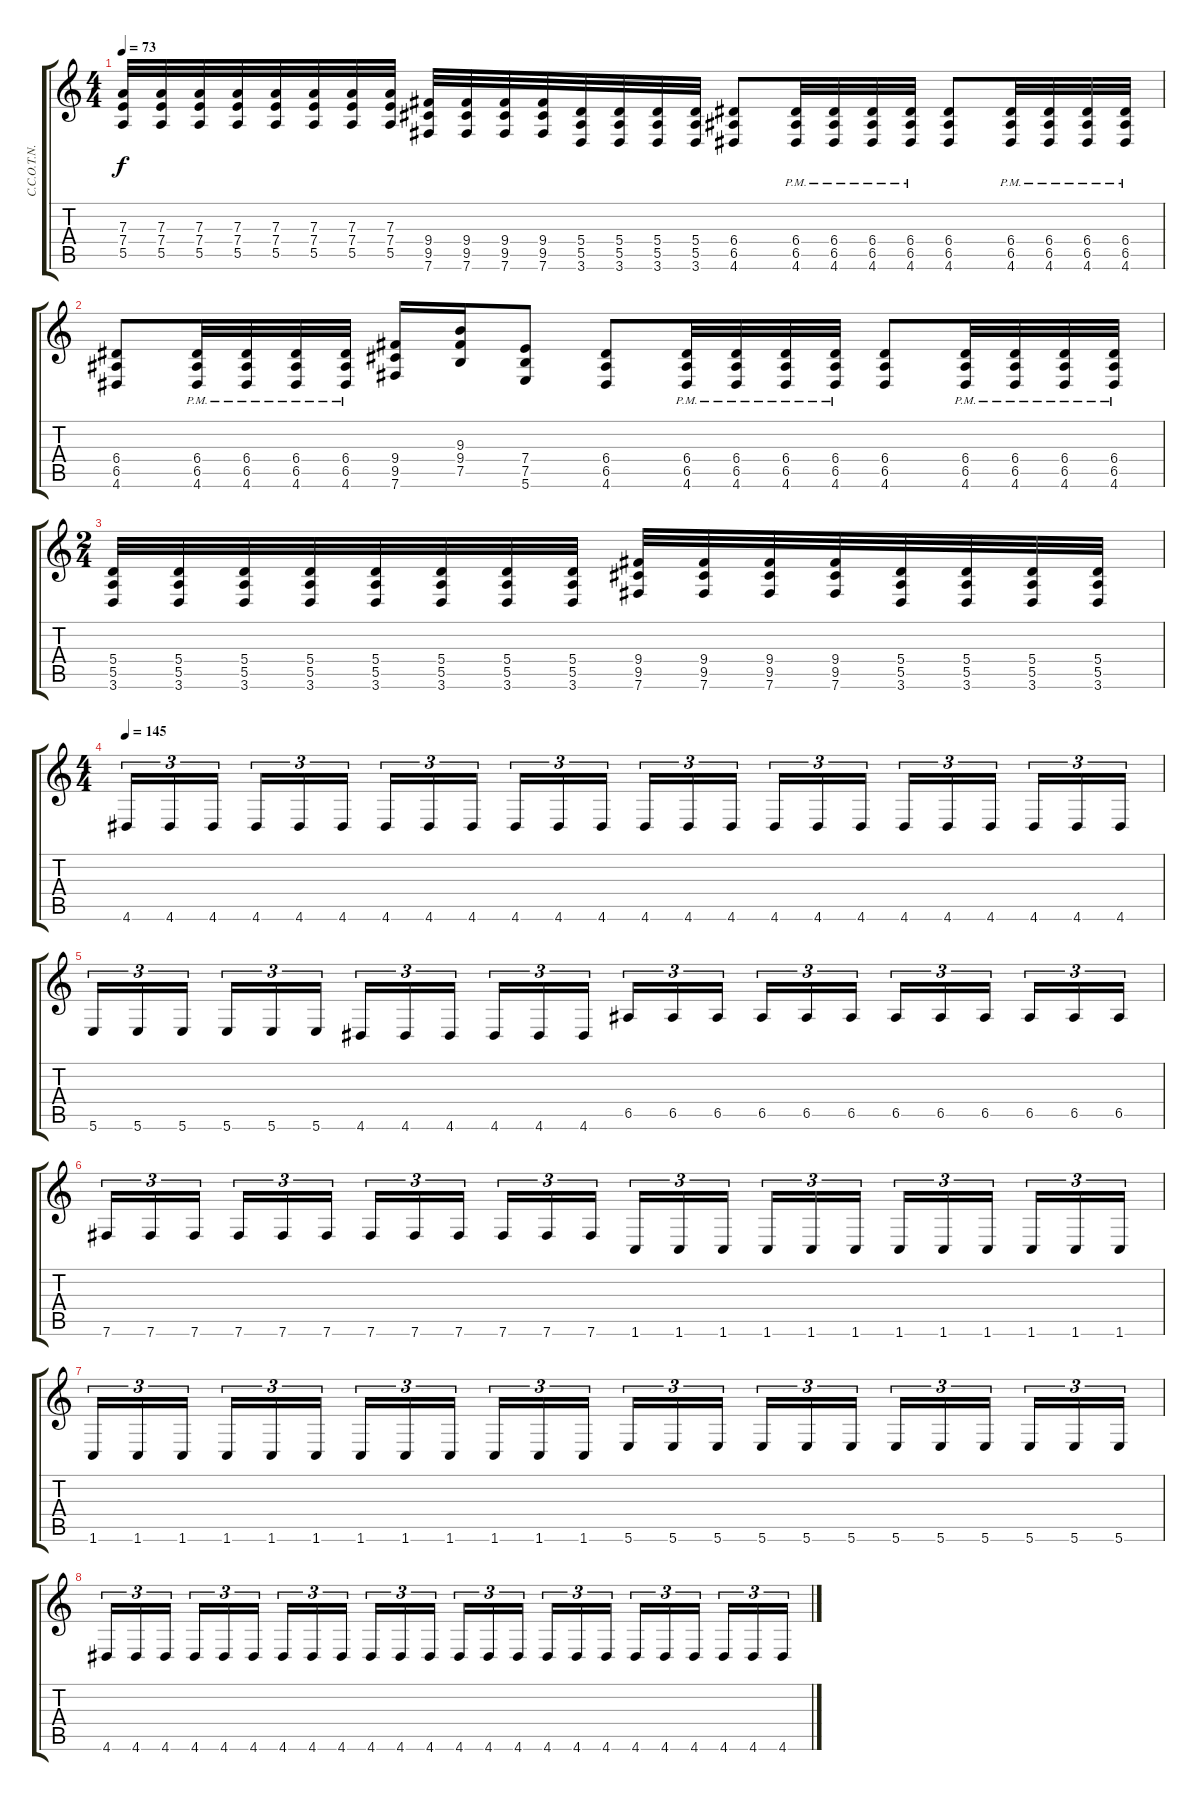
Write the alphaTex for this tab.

\track ("C.C.O.T.N." "C.C.O.T.N.") {instrument overdrivenguitar}
\staff {score tabs}
\tuning (B3 Gb3 D3 A2 E2 B1) {hide}
\ts (4 4)
\tempo 73
\clef g2
\ks c
(7.3 7.4 5.5).32{dy f} (7.3 7.4 5.5).32 (7.3 7.4 5.5).32 (7.3 7.4 5.5).32 (7.3 7.4 5.5).32 (7.3 7.4 5.5).32 (7.3 7.4 5.5).32 (7.3 7.4 5.5).32 (9.4 9.5 7.6).32 (9.4 9.5 7.6).32 (9.4 9.5 7.6).32 (9.4 9.5 7.6).32 (5.4 5.5 3.6).32 (5.4 5.5 3.6).32 (5.4 5.5 3.6).32 (5.4 5.5 3.6).32 (6.4 6.5 4.6).8 (6.4{pm} 6.5{pm} 4.6{pm}).32 (6.4{pm} 6.5{pm} 4.6{pm}).32 (6.4{pm} 6.5{pm} 4.6{pm}).32 (6.4{pm} 6.5{pm} 4.6{pm}).32 (6.4 6.5 4.6).8 (6.4{pm} 6.5{pm} 4.6{pm}).32 (6.4{pm} 6.5{pm} 4.6{pm}).32 (6.4{pm} 6.5{pm} 4.6{pm}).32 (6.4{pm} 6.5{pm} 4.6{pm}).32 |
(6.4 6.5 4.6).8 (6.4{pm} 6.5{pm} 4.6{pm}).32 (6.4{pm} 6.5{pm} 4.6{pm}).32 (6.4{pm} 6.5{pm} 4.6{pm}).32 (6.4{pm} 6.5{pm} 4.6{pm}).32 (9.4 9.5 7.6).16 (9.3 9.4 7.5).16 (7.4 7.5 5.6).8 (6.4 6.5 4.6).8 (6.4{pm} 6.5{pm} 4.6{pm}).32 (6.4{pm} 6.5{pm} 4.6{pm}).32 (6.4{pm} 6.5{pm} 4.6{pm}).32 (6.4{pm} 6.5{pm} 4.6{pm}).32 (6.4 6.5 4.6).8 (6.4{pm} 6.5{pm} 4.6{pm}).32 (6.4{pm} 6.5{pm} 4.6{pm}).32 (6.4{pm} 6.5{pm} 4.6{pm}).32 (6.4{pm} 6.5{pm} 4.6{pm}).32 |
\ts (2 4)
(5.4 5.5 3.6).32 (5.4 5.5 3.6).32 (5.4 5.5 3.6).32 (5.4 5.5 3.6).32 (5.4 5.5 3.6).32 (5.4 5.5 3.6).32 (5.4 5.5 3.6).32 (5.4 5.5 3.6).32 (9.4 9.5 7.6).32 (9.4 9.5 7.6).32 (9.4 9.5 7.6).32 (9.4 9.5 7.6).32 (5.4 5.5 3.6).32 (5.4 5.5 3.6).32 (5.4 5.5 3.6).32 (5.4 5.5 3.6).32 |
\ts (4 4)
\tempo 145
4.6.16{tu (3 2)} 4.6.16{tu (3 2)} 4.6.16{tu (3 2) beam splitsecondary} 4.6.16{tu (3 2)} 4.6.16{tu (3 2)} 4.6.16{tu (3 2)} 4.6.16{tu (3 2)} 4.6.16{tu (3 2)} 4.6.16{tu (3 2) beam splitsecondary} 4.6.16{tu (3 2)} 4.6.16{tu (3 2)} 4.6.16{tu (3 2)} 4.6.16{tu (3 2)} 4.6.16{tu (3 2)} 4.6.16{tu (3 2) beam splitsecondary} 4.6.16{tu (3 2)} 4.6.16{tu (3 2)} 4.6.16{tu (3 2)} 4.6.16{tu (3 2)} 4.6.16{tu (3 2)} 4.6.16{tu (3 2) beam splitsecondary} 4.6.16{tu (3 2)} 4.6.16{tu (3 2)} 4.6.16{tu (3 2)} |
5.6.16{tu (3 2)} 5.6.16{tu (3 2)} 5.6.16{tu (3 2) beam splitsecondary} 5.6.16{tu (3 2)} 5.6.16{tu (3 2)} 5.6.16{tu (3 2)} 4.6.16{tu (3 2)} 4.6.16{tu (3 2)} 4.6.16{tu (3 2) beam splitsecondary} 4.6.16{tu (3 2)} 4.6.16{tu (3 2)} 4.6.16{tu (3 2)} 6.5.16{tu (3 2)} 6.5.16{tu (3 2)} 6.5.16{tu (3 2) beam splitsecondary} 6.5.16{tu (3 2)} 6.5.16{tu (3 2)} 6.5.16{tu (3 2)} 6.5.16{tu (3 2)} 6.5.16{tu (3 2)} 6.5.16{tu (3 2) beam splitsecondary} 6.5.16{tu (3 2)} 6.5.16{tu (3 2)} 6.5.16{tu (3 2)} |
7.6.16{tu (3 2)} 7.6.16{tu (3 2)} 7.6.16{tu (3 2) beam splitsecondary} 7.6.16{tu (3 2)} 7.6.16{tu (3 2)} 7.6.16{tu (3 2)} 7.6.16{tu (3 2)} 7.6.16{tu (3 2)} 7.6.16{tu (3 2) beam splitsecondary} 7.6.16{tu (3 2)} 7.6.16{tu (3 2)} 7.6.16{tu (3 2)} 1.6.16{tu (3 2)} 1.6.16{tu (3 2)} 1.6.16{tu (3 2) beam splitsecondary} 1.6.16{tu (3 2)} 1.6.16{tu (3 2)} 1.6.16{tu (3 2)} 1.6.16{tu (3 2)} 1.6.16{tu (3 2)} 1.6.16{tu (3 2) beam splitsecondary} 1.6.16{tu (3 2)} 1.6.16{tu (3 2)} 1.6.16{tu (3 2)} |
1.6.16{tu (3 2)} 1.6.16{tu (3 2)} 1.6.16{tu (3 2) beam splitsecondary} 1.6.16{tu (3 2)} 1.6.16{tu (3 2)} 1.6.16{tu (3 2)} 1.6.16{tu (3 2)} 1.6.16{tu (3 2)} 1.6.16{tu (3 2) beam splitsecondary} 1.6.16{tu (3 2)} 1.6.16{tu (3 2)} 1.6.16{tu (3 2)} 5.6.16{tu (3 2)} 5.6.16{tu (3 2)} 5.6.16{tu (3 2) beam splitsecondary} 5.6.16{tu (3 2)} 5.6.16{tu (3 2)} 5.6.16{tu (3 2)} 5.6.16{tu (3 2)} 5.6.16{tu (3 2)} 5.6.16{tu (3 2) beam splitsecondary} 5.6.16{tu (3 2)} 5.6.16{tu (3 2)} 5.6.16{tu (3 2)} |
4.6.16{tu (3 2)} 4.6.16{tu (3 2)} 4.6.16{tu (3 2) beam splitsecondary} 4.6.16{tu (3 2)} 4.6.16{tu (3 2)} 4.6.16{tu (3 2)} 4.6.16{tu (3 2)} 4.6.16{tu (3 2)} 4.6.16{tu (3 2) beam splitsecondary} 4.6.16{tu (3 2)} 4.6.16{tu (3 2)} 4.6.16{tu (3 2)} 4.6.16{tu (3 2)} 4.6.16{tu (3 2)} 4.6.16{tu (3 2) beam splitsecondary} 4.6.16{tu (3 2)} 4.6.16{tu (3 2)} 4.6.16{tu (3 2)} 4.6.16{tu (3 2)} 4.6.16{tu (3 2)} 4.6.16{tu (3 2) beam splitsecondary} 4.6.16{tu (3 2)} 4.6.16{tu (3 2)} 4.6.16{tu (3 2)}
